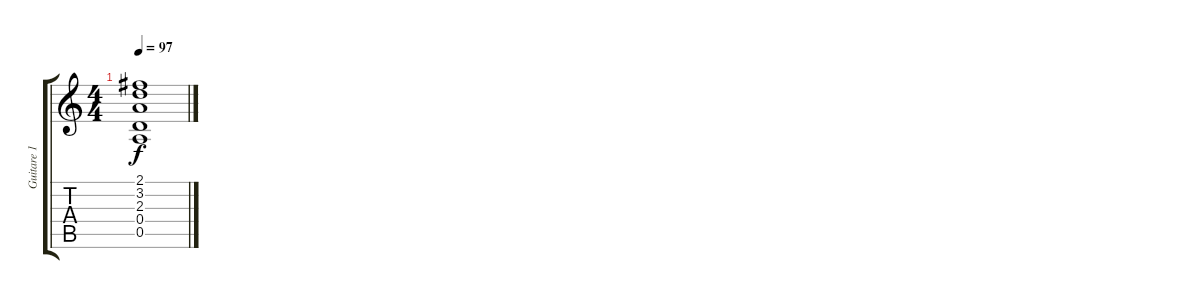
\track ("Guitare 1" "Guitare 1") {instrument acousticguitarsteel}
\staff {score tabs}
\tuning (E4 B3 G3 D3 A2 E2) {hide}
\ts (4 4)
\tempo 97
\clef g2
\ks c
(2.1{t} 3.2{t} 2.3{t} 0.4{t} 0.5{t}).1{dy f}
